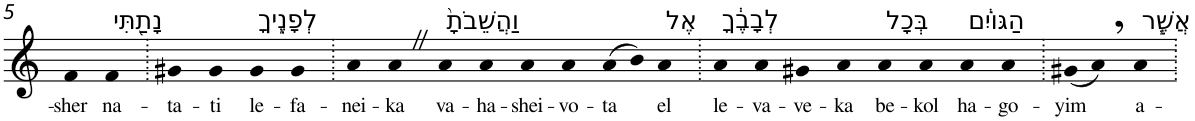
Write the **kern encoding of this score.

**kern	**text
*part1	*part1
*staff1	*staff1
*I"Piano	*
*I'Pno	*
!!LO:PB:g=z
*clefG2	*
*k[]	*
=5	=5
!	!LO:LY:b
4f	-sher
!LO:TX:a:t=נָתַ֖תִּי	!
!	!LO:LY:b
4f	na-
=6.	=6.
!	!LO:LY:b
4g#X	-ta-
!	!LO:LY:b
4g#	-ti
!LO:TX:a:t=לְפָנֶ֑יךָ	!
!	!LO:LY:b
4g#	le-
!	!LO:LY:b
4g#	-fa-
=7.	=7.
!	!LO:LY:b
4a	-nei-
!	!LO:LY:b
4aZ	-ka
!LO:TX:a:t=וַהֲשֵׁבֹתָ֙	!
!	!LO:LY:b
4a	va-
!	!LO:LY:b
4a	-ha-
!	!LO:LY:b
4a	-shei-
!	!LO:LY:b
4a	-vo-
!	!LO:LY:b
(8a	-ta
8b)	.
!LO:TX:a:t=אֶל	!
!	!LO:LY:b
4a	el
=8.	=8.
!LO:TX:a:t=לְבָבֶ֔ךָ	!
!	!LO:LY:b
4a	le-
!	!LO:LY:b
4a	-va-
!	!LO:LY:b
4g#X	-ve-
!	!LO:LY:b
4a	-ka
!LO:TX:a:t=בְּכָל	!
!	!LO:LY:b
4a	be-
!	!LO:LY:b
4a	-kol
!LO:TX:a:t=הַגּוֹיִ֔ם	!
!	!LO:LY:b
4a	ha-
!	!LO:LY:b
4a	-go-
=9.	=9.
!	!LO:LY:b
(8g#X	-yim
8a,)	.
!LO:TX:a:t=אֲשֶׁ֧ר	!
!	!LO:LY:b
4a	a-
=.	=.
*-	*-
